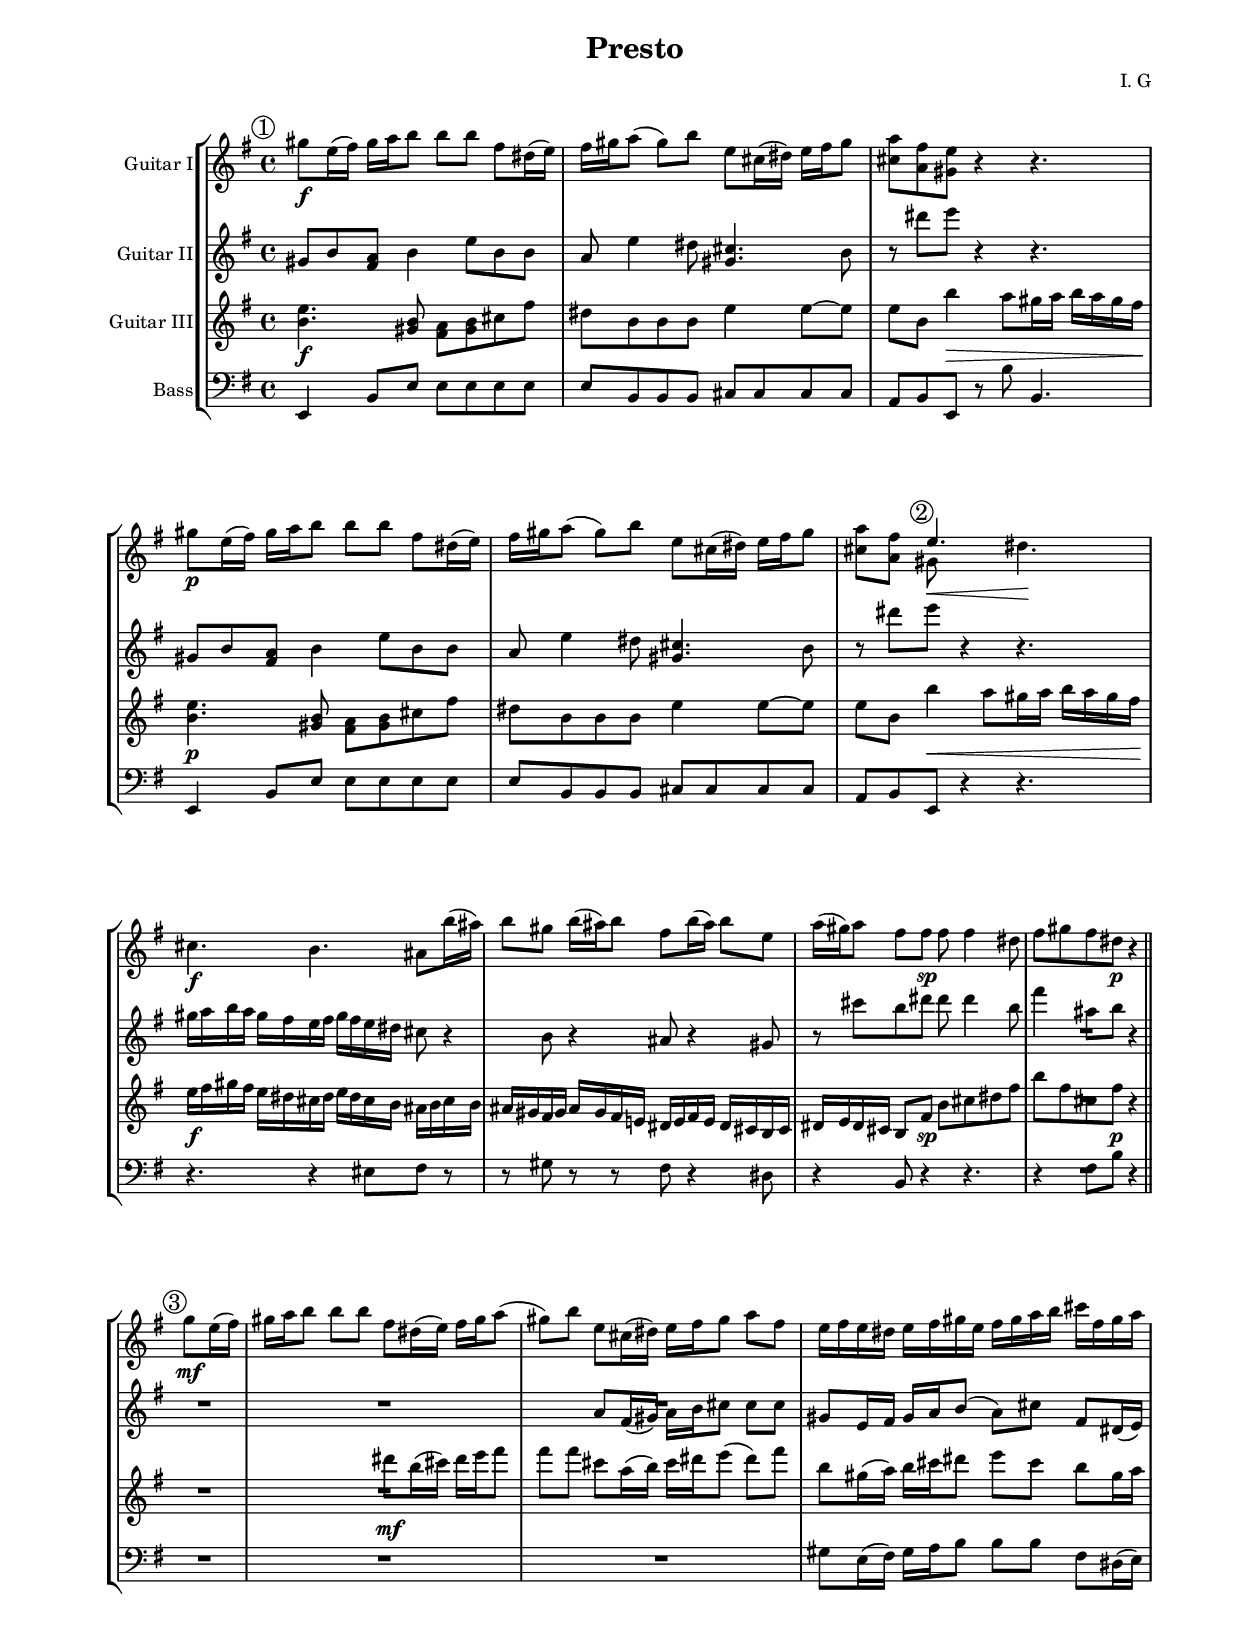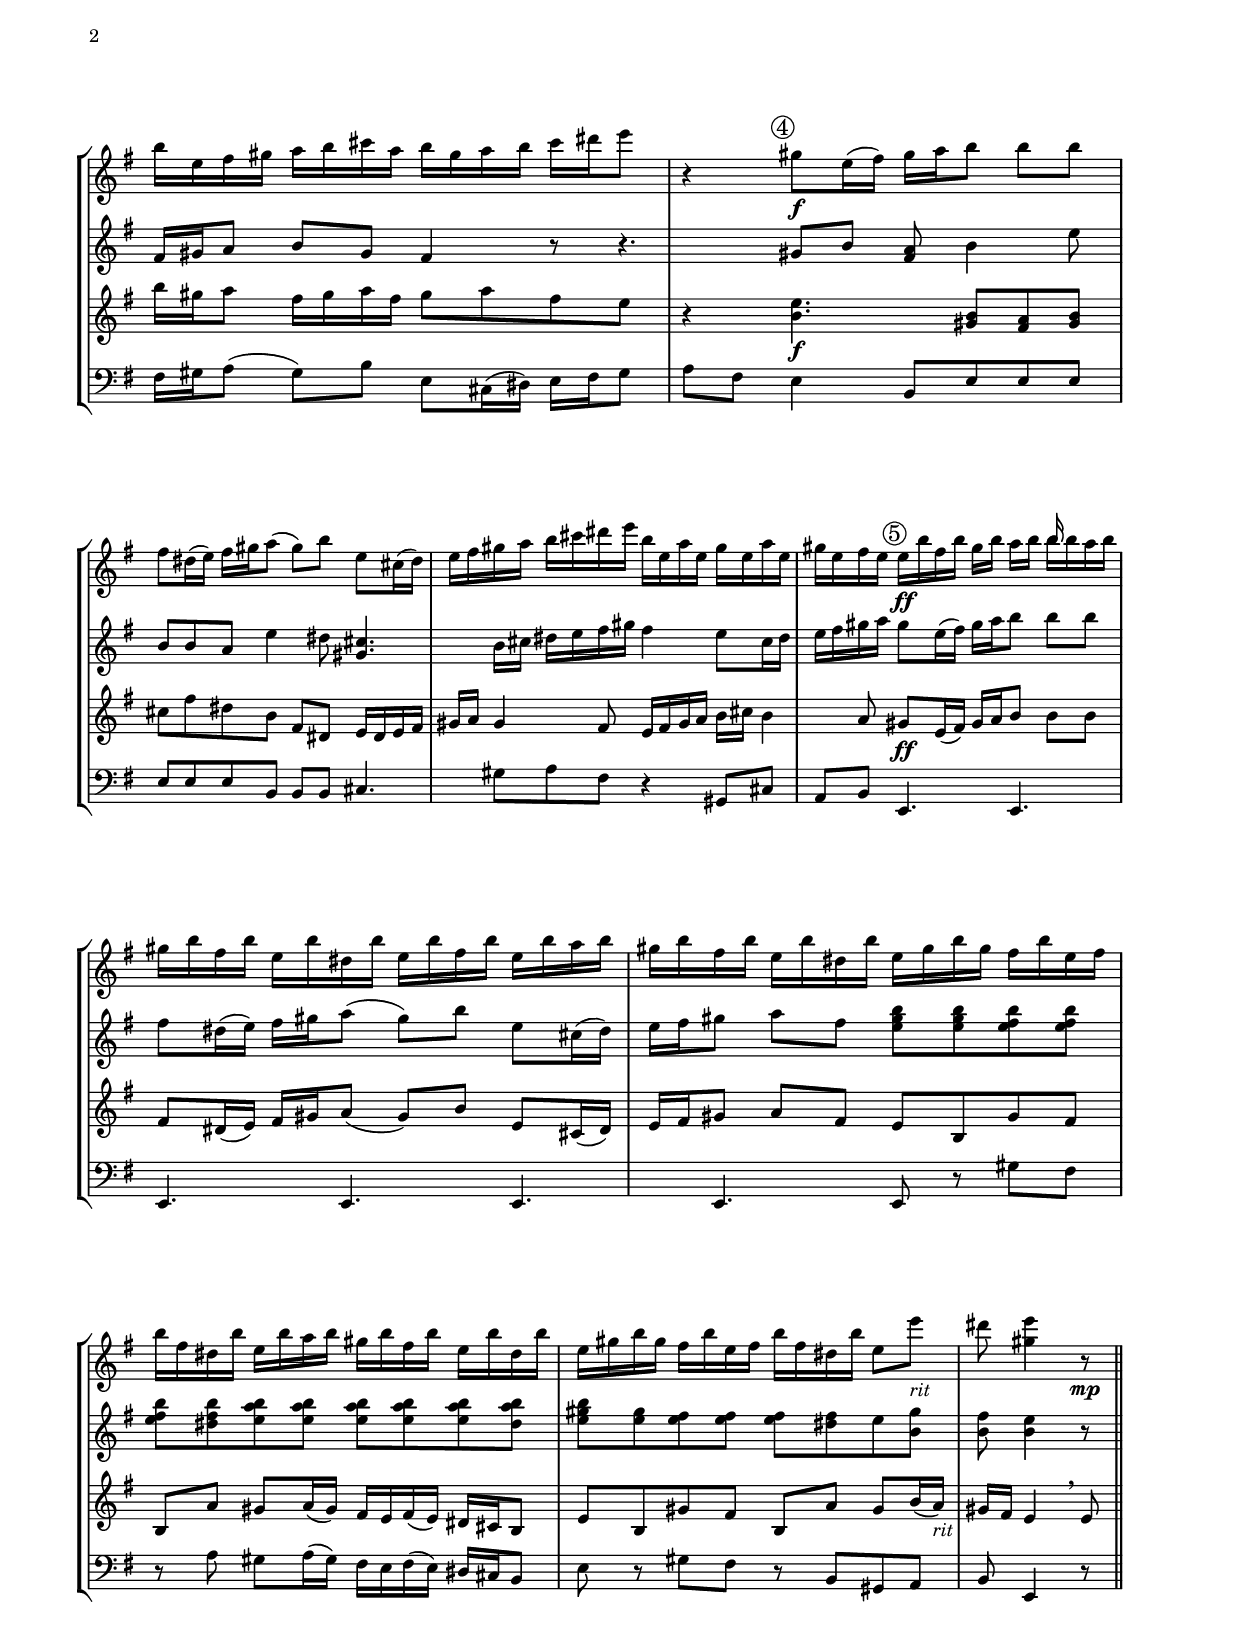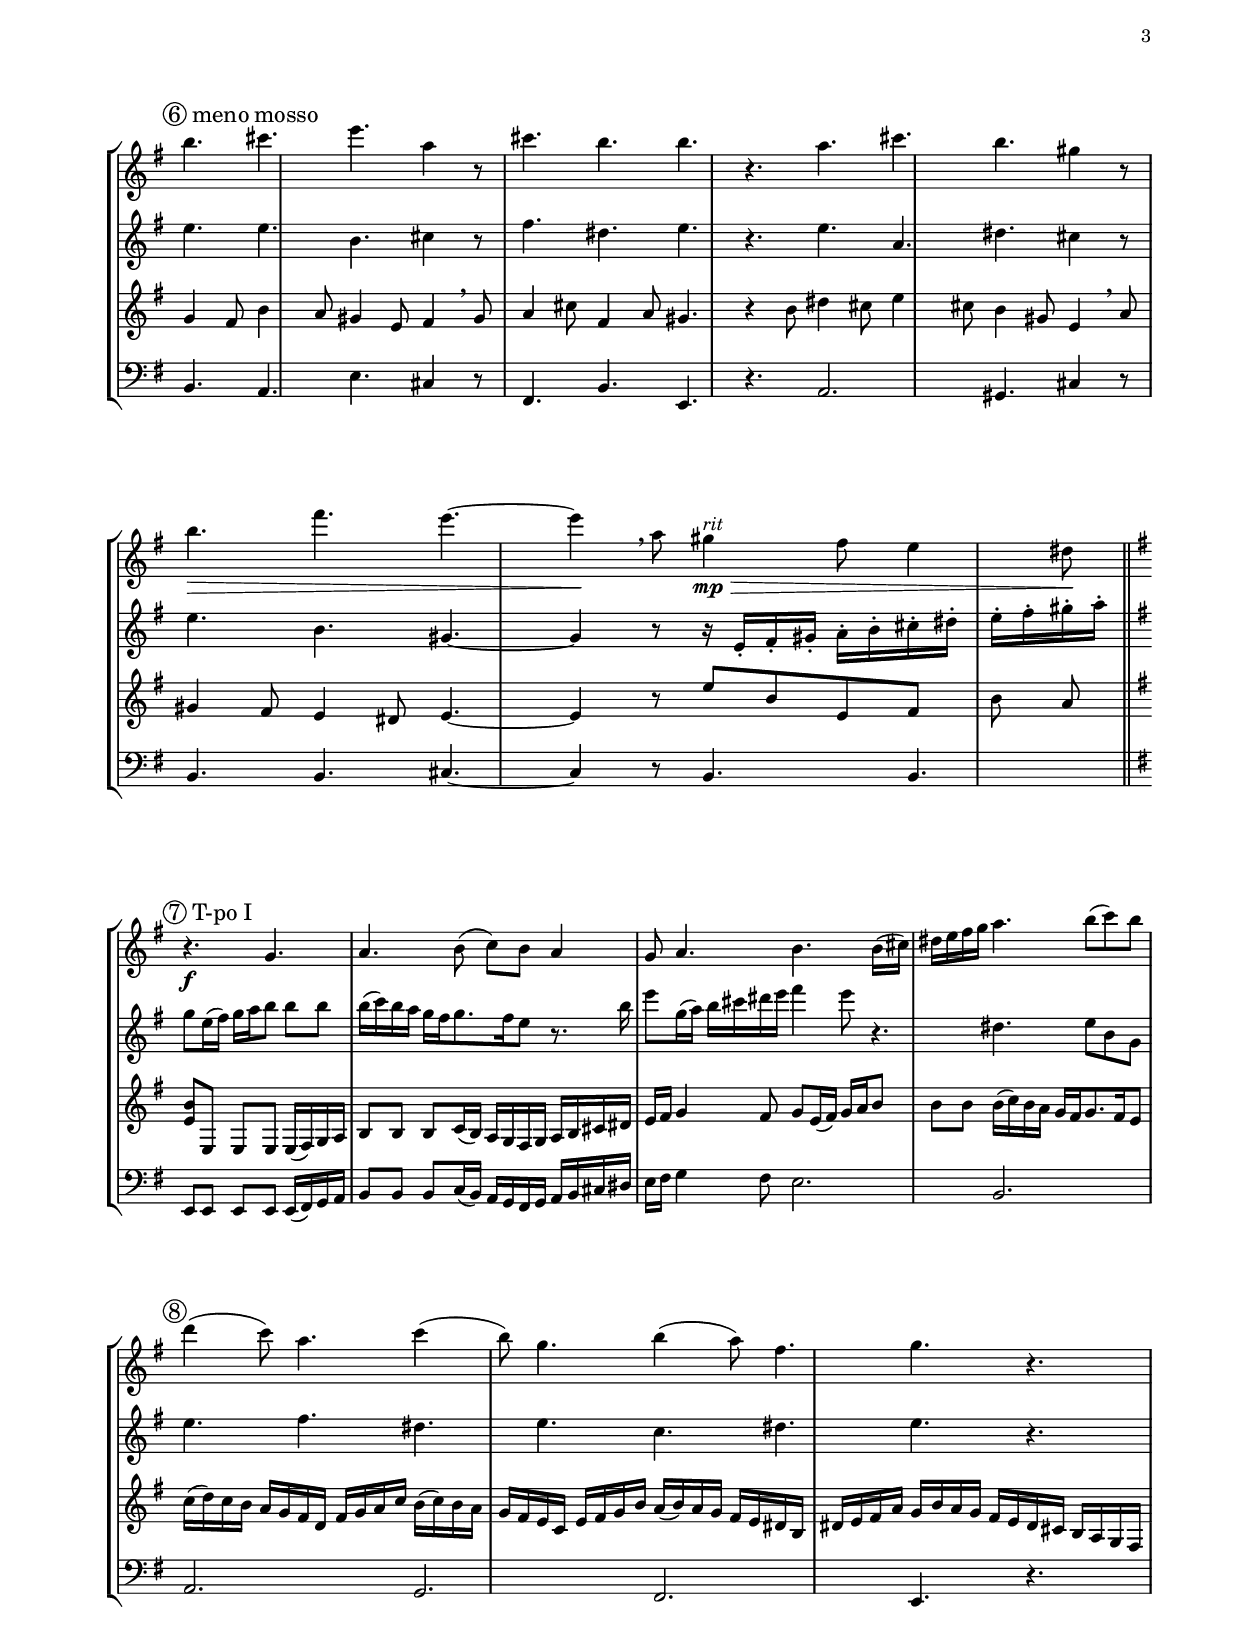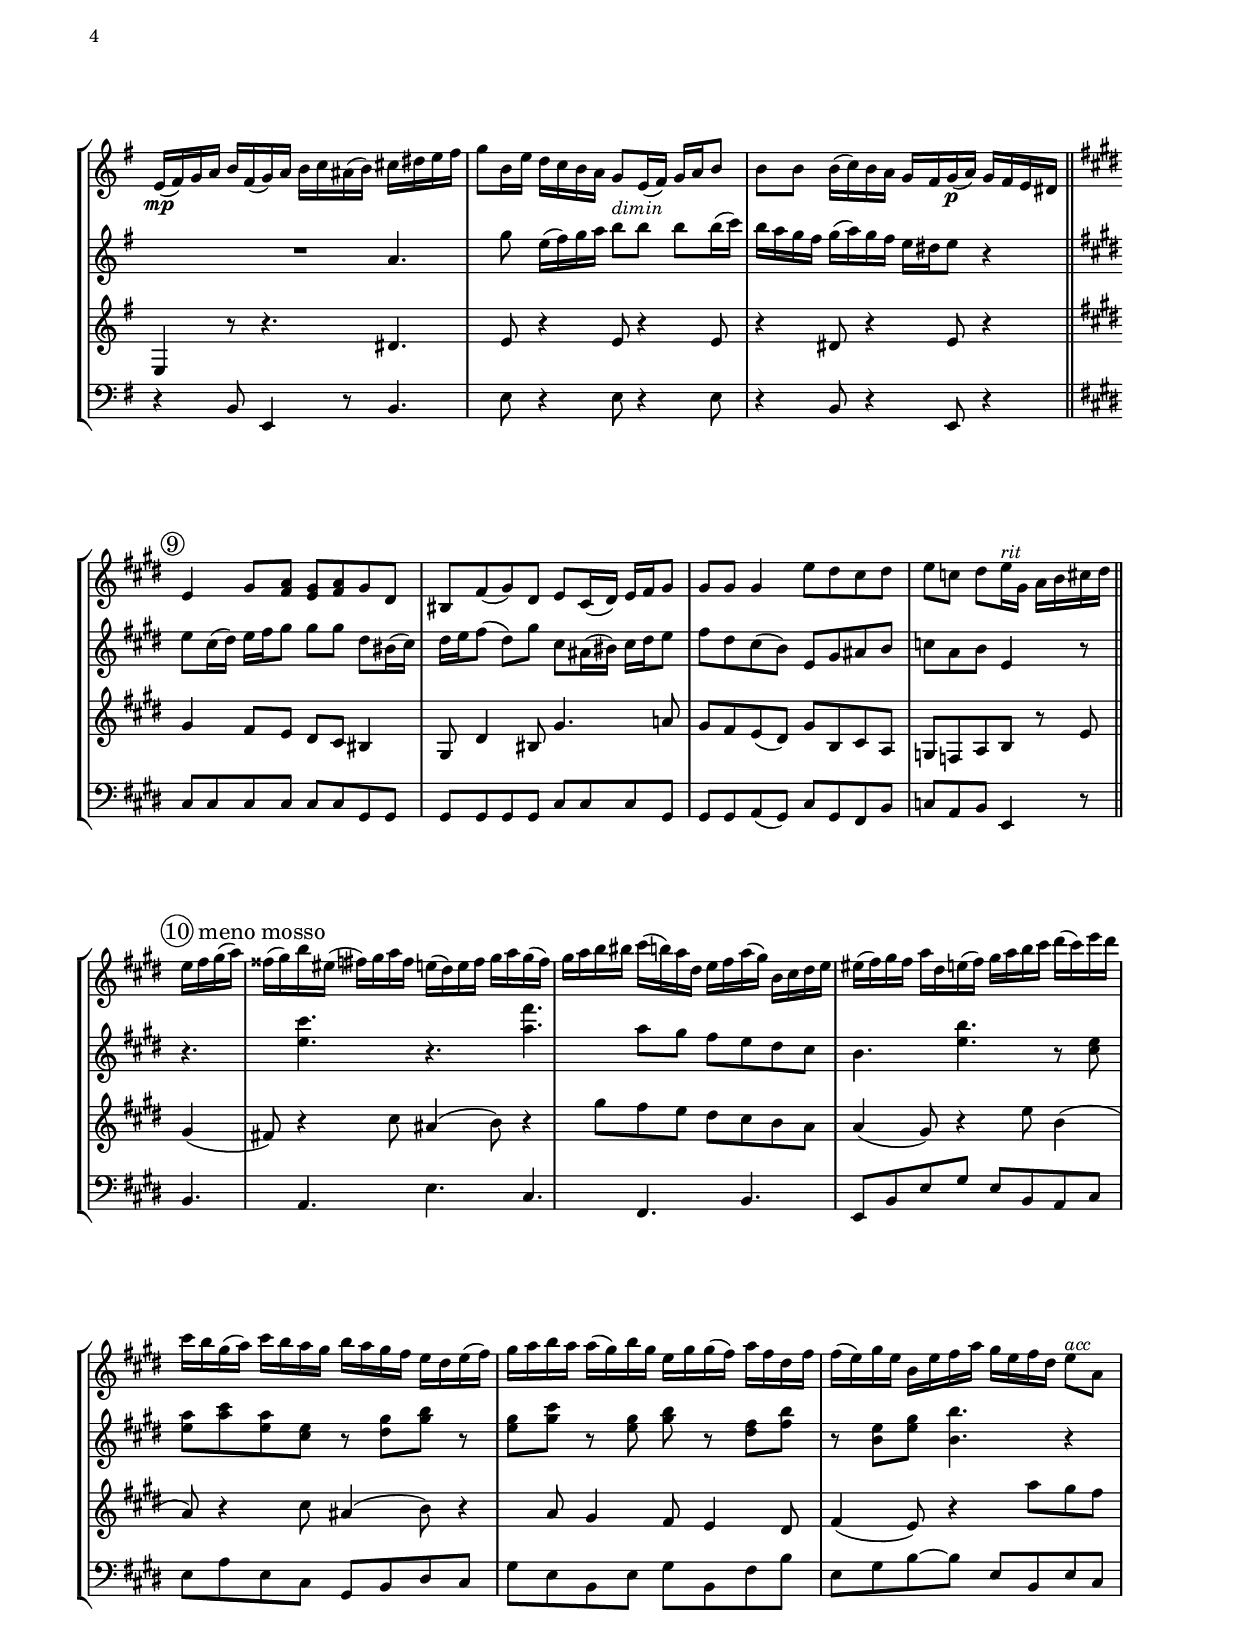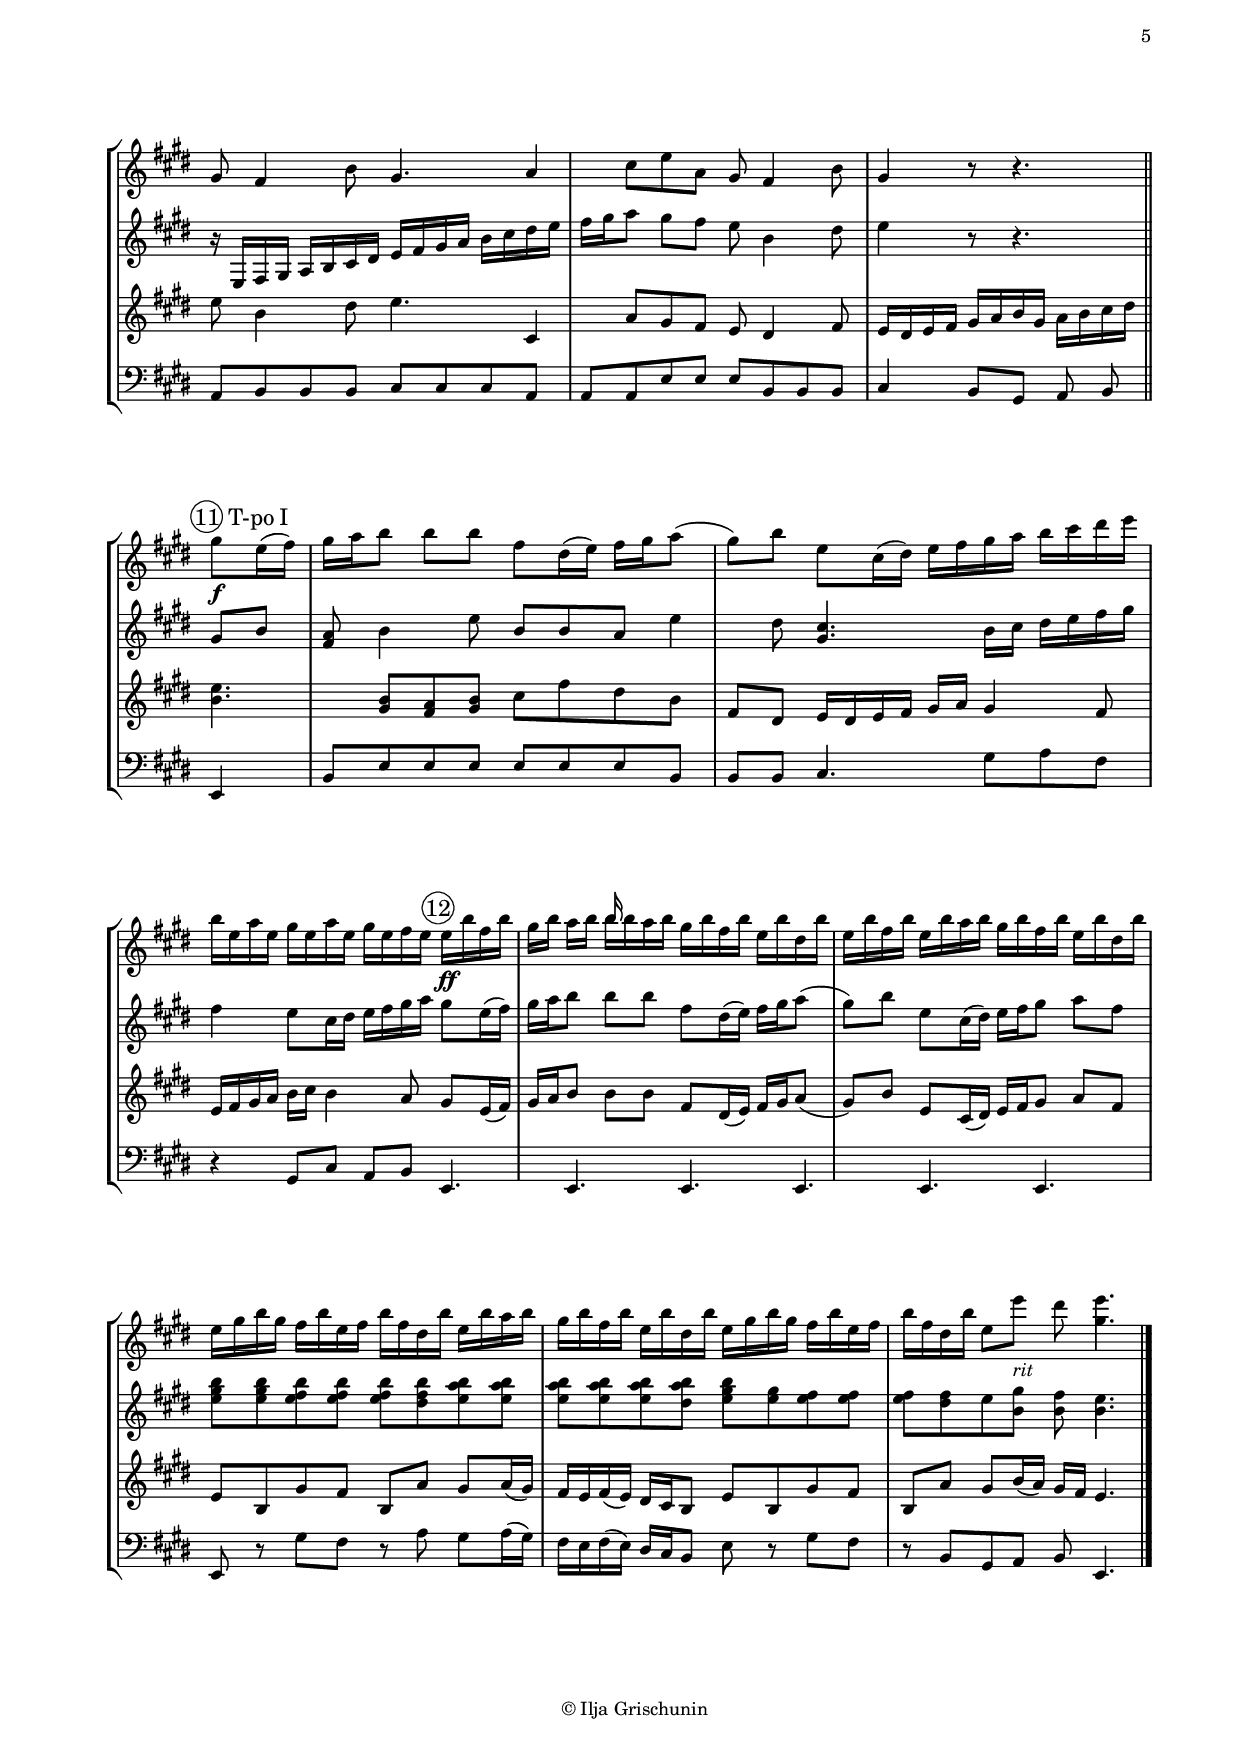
%\version "2.19.15"
\version "2.18.0"

\language "deutsch"

#(set-global-staff-size 16)
\paper {
  #(set-paper-size "a4")
  top-system-spacing.basic-distance = #25
  top-markup-spacing.basic-distance = #8
  markup-system-spacing.basic-distance = #26
  system-system-spacing.basic-distance = #28
  last-bottom-spacing.basic-distance = #25
  two-sided = ##t
  inner-margin = 20
  outer-margin = 15
}

\layout {
  \context {
    \Score
    \remove "Bar_number_engraver"
  }
  \override Staff.InstrumentName.self-alignment-X = #RIGHT
}

\header{
  title = "Presto"
  composer = "I. G"
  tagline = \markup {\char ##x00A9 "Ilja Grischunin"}
}

\include "global.ly"
dynamic = 
%\relative
{
  s2.*3\f s2\> s8. s16\! s2.*3\p s2\< s8. s16\!
  s2.*3\f s8 s8\sp s2 s4. s4.\p s2. s2.*5\mf s2.*4\f
  s2.*6\ff s8. s16^\markup { \italic rit }
}

guitarOne = 
\relative
{
  \global
  \mark \markup {\circle 1}
  gis''8\f e16( fis) gis a h8 h h fis dis16( e) fis gis a8( gis) h
  e, cis16( dis) e fis gis8 <cis, a'><a fis'> <gis e'> r4 r4.
  gis'8\p e16( fis) gis a h8 h h fis dis16( e) fis gis a8( gis) h
  e, cis16( dis) e fis gis8 <cis, a'><a fis'>
  \mark \markup {\circle 2}
  <<{ e'4. s}\\{gis,8\< s4 dis'4.\!}>>
  cis\f h ais8 h'16( ais) h8 gis h16( ais) h8
  fis h16( ais) h8 e, a16( gis) a8
  fis fis\sp fis fis4 dis8 fis gis fis dis\p r4
  \bar "||"
  \break
  \mark \markup {\circle 3}
  gis8\mf e16( fis) gis a h8 h h fis dis16( e) fis gis a8( gis) h
  e, cis16( dis) e fis gis8 a fis
  e16 fis e dis e fis gis e fis gis a h
  cis fis, gis a h e, fis gis a h cis a h gis a h cis dis e8 r4
  \mark \markup {\circle 4}
  gis,8\f e16( fis) gis a h8 h h fis dis16( e) fis gis a8( gis) h
  e, cis16( dis) e fis gis a h cis dis e h e, a e gis e a e gis e fis e
  \mark \markup {\circle 5}
  e\ff h' fis h gis h <<{s8 h16 s8.}\\{a16 h h h a h}>>
  gis h fis h e, h' dis, h' e, h' fis h  e, h' a h gis h fis h e, h' dis, h'
  e, gis h gis fis h e, fis h fis dis h' e, h' a h gis h fis h e, h' dis, h'
  e, gis h gis fis h e, fis h fis dis h'
  e,8 e'_\markup { \italic rit } dis <gis, e'>4 r8\mp
  \bar "||"
  \break
  \once \override Score.RehearsalMark.self-alignment-X = #LEFT
  \mark \markup {\circle 6 meno mosso}
  h4. cis e a,4 r8 cis4. h h r a cis h gis4 r8 h4.\> fis'
  e~ e4\! \breathe a,8 gis4^\markup { \italic rit }\mp\> fis8 e4 dis8\!
  \bar "||"
  \break
  \key e \minor
  \once \override Score.RehearsalMark.self-alignment-X = #LEFT
  \mark \markup {\circle 7 T-po I}
  r4.\f g, a h8( c) h a4 g8 a4. h h16( cis) dis e fis g a4. h8( c) h
  \mark \markup {\circle 8}
  d4( c8) a4. c4( h8) g4. h4( a8) fis4. g r
  e,16\mp( fis) g a h fis( g) a h c ais( h) cis dis e fis g8 h,16 e d c h a
  g8_\markup {\italic dimin} e16( fis) g a h8 h h
  h16( c) h a g fis g\p( a) g fis e dis
  \bar "||"
  \break
  \key e \major
  \mark \markup {\circle 9}
  e4 gis8 <fis a><e gis><fis a> gis dis his fis'( gis) dis
  e cis16( dis) e fis gis8 gis gis gis4 e'8 dis cis dis
  e c dis e16^\markup { \italic rit } gis, a h cis dis
  \bar "||"
  \break
  \once \override Score.RehearsalMark.self-alignment-X = #LEFT
  \mark \markup {\circle 10 meno mosso}
  e fis gis( a) fisis( gis) h eis,( fis) gis a fis
  e( dis) e fis gis a gis( fis) gis a h his
  cis( h!) a dis, e fis a( gis) h, cis dis e
  eis( fis) gis fis a dis, e( fis) gis a h cis
  dis( cis) e dis cis h gis( a) cis h a gis 
  h a gis fis e dis e( fis) gis a h a
  a( gis) h gis e gis gis( fis) a fis dis fis 
  fis( e) gis e h e fis a gis e fis dis
  e8^\markup { \italic acc } a, gis fis4 h8 gis4. a4 cis8 
  e a, gis fis4 h8 gis4 r8 r4.
  \bar "||"
  \break
  \once \override Score.RehearsalMark.self-alignment-X = #LEFT
  \mark \markup {\circle 11 T-po I}
  gis'8\f e16( fis) gis a h8 h h fis dis16( e) fis gis a8( gis) h
  e, cis16( dis) e fis gis a h cis dis e 
  \tag #'Part {\break}
  h e, a e gis e a e gis e fis e
  \mark \markup {\circle 12}
  e\ff h' fis h gis h <<{s8 h16 s8.}\\{a16 h h h a h}>>
  gis h fis h e, h' dis, h' e, h' fis h  e, h' a h gis h fis h e, h' dis, h'
  e, gis h gis fis h e, fis h fis dis h' e, h' a h gis h fis h e, h' dis, h'
  e, gis h gis fis h e, fis h fis dis h'
  e,8 e'_\markup { \italic rit } dis <gis, e'>4.
  \bar "|."
}

guitarTwo = 
\relative
{
  \global
  \mark \markup {\circle 1}
  gis'8  h <fis a> h4 e8 h h a e'4 dis8 <gis, cis>4. h8 r8 dis' e r4 r4.
  gis,,8 h <fis a> h4 e8 h h a e'4 dis8 <gis, cis>4. h8 r8 dis'
  \mark \markup {\circle 2}
  e r4 r4.
  gis,16 a h a gis fis e fis gis fis e dis cis8 r4 h8 r4 ais8 r4 gis8 r cis'
  h dis dis dis4 h8 fis'4 ais,8 h r4
  \bar "||"
  \mark \markup {\circle 3}
  R2.*2 a,8 fis16( gis) a h cis8 cis cis gis e16 fis gis a h8( a) cis
  fis, dis16( e) fis gis a8 h gis fis4 r8 r4.
  \mark \markup {\circle 4}
  gis8 h <fis a> h4 e8 h h a e'4 dis8 <gis, cis>4. h16 cis dis e fis gis
  fis4 e8 cis16 dis e fis gis a
  \mark \markup {\circle 5}
  gis8 e16( fis) gis a h8 h h
  fis dis16( e) fis gis a8( gis) h e, cis16( dis) e fis gis8 a fis
  <e gis h> q <e fis h> q q <dis fis h><e a h> q q q q <dis a' h>
  <e gis h><e gis><e fis> q q <dis fis> e <h gis'><h fis'><h e>4 r8
  \bar "||"
  \once \override Score.RehearsalMark.self-alignment-X = #LEFT
  \mark \markup {\circle 6 meno mosso}
  e4. e h cis4 r8 fis4. dis e r e a, dis cis4 r8 e4. h gis~ gis4 r8
  r16 e-. fis-. gis-. a-. h-. cis-. dis-. e-. fis-. gis-. a-.
  \bar "||"
  \key e \minor
  \once \override Score.RehearsalMark.self-alignment-X = #LEFT
  \mark \markup {\circle 7 T-po I}
  g8 e16( fis) g a h8 h h h16( c) h a g fis g8. fis16 e8 r8. h'16 e8 g,16( a) h cis dis e
  fis4 e8 r4. dis, e8 h g
  \mark \markup {\circle 8}
  e'4. fis dis e c dis e r R2. a,4. g'8 e16( fis) g a h8 h h h16( c) h a g fis
  g( a) g fis e dis e8 r4
  \bar "||"
  \key e \major
  \mark \markup {\circle 9}
  e8 cis16( dis) e fis gis8 gis gis dis8 his16( cis) dis e fis8( dis) gis
  cis, ais16( his) cis dis e8 fis dis cis( h) e, gis ais h c a h e,4 r8
  \bar "||"
  \once \override Score.RehearsalMark.self-alignment-X = #LEFT
  \mark \markup {\circle 10 meno mosso}
  r4. <e' cis'> r <a fis'> a8 gis fis e dis cis h4. <e h'>
  r8<cis e><e a><a cis><e a><cis e> r <dis gis><gis h> r <e gis><gis cis>
  r <e gis><gis h> r <dis fis><fis h> r <h, e><e gis><h h'>4.
  r4 r16 e,,16 fis gis a h cis dis e fis gis a h cis dis e fis gis a8
  gis fis e h4 dis8 e4 r8 r4.
  \bar "||"
  \once \override Score.RehearsalMark.self-alignment-X = #LEFT
  \mark \markup {\circle 11 T-po I}
  gis,8 h <fis a> h4 e8 h h a e'4 dis8 <gis, cis>4. h16 cis dis e fis gis
  fis4 e8 cis16 dis e fis gis a
  \mark \markup {\circle 12}
  gis8 e16( fis) gis a h8 h h
  fis dis16( e) fis gis a8( gis) h e, cis16( dis) e fis gis8 a fis
  <e gis h> q <e fis h> q q <dis fis h><e a h> q q q q <dis a' h>
  <e gis h><e gis><e fis> q q <dis fis> e <h gis'><h fis'><h e>4.
  \bar "|."
}

guitarThree = 
\relative {
  \global
  \mark \markup {\circle 1}
  <h' e>4. <gis h>8< fis a><gis h> cis fis dis h h h e4 e8~e e h
  h'4 a8 gis16 a h a gis fis
  <h, e>4. <gis h>8< fis a><gis h> cis fis dis h h h e4 e8~e e h
  \mark \markup {\circle 2}
  h'4 a8 gis16 a h a gis fis e fis gis fis e dis cis dis e dis cis h
  ais h cis h ais gis fis gis ais gis fis e!
  dis e fis e dis cis h cis dis e dis cis h8 fis' h cis dis fis h fis cis fis r4
  \bar "||"
  \mark \markup {\circle 3}
  R2.dis'8 h16( cis) dis e fis8 fis fis cis a16( h) cis dis e8( dis) fis
  h, gis16( a) h cis dis8 e cis h gis16 a h gis a8 fis16 gis a fis
  gis8 a fis e r4
  \mark \markup {\circle 4}
  <h e>4. <gis h>8< fis a><gis h> cis fis dis h fis dis
  e16 dis e fis gis a gis4 fis8 e16 fis gis a h cis h4 a8
  \mark \markup {\circle 5}
  gis8 e16( fis) gis a h8 h h fis dis16( e) fis gis a8( gis) h e, cis16( dis) e fis gis8 a fis
  e h gis' fis h, a' gis a16( gis) fis e fis( e) dis cis h8
  e h gis' fis h, a' gis h16( a) gis fis e4 \breathe e8
  \bar "||"
  \once \override Score.RehearsalMark.self-alignment-X = #LEFT
  \mark \markup {\circle 6 meno mosso}
  gis4 fis8 h4 a8 gis4 e8 fis4 \breathe gis8
  a4 cis8 fis,4 a8 gis4. r4 h8 dis4 cis8 e4 cis8 h4 gis8 e4 \breathe a8 gis4 fis8 e4 dis8
  e4.~ e4 r8 e'8 h e, fis h a
  \bar "||"
  \key e \minor
  \once \override Score.RehearsalMark.self-alignment-X = #LEFT
  \mark \markup {\circle 7 T-po I}
  <e h'>8 e, e e e16( fis) g a h8 h h c16( h) a g fis g a h cis dis e fis g4 fis8
  g e16( fis) g a h8 h h h16( c) h a g fis g8. fis16 e8
  \mark \markup {\circle 8}
  c'16( d) c h a g fis d fis g a c h( c) h a g fis e c e fis g h
  a( h) a g fis e dis h dis e fis a g h a g fis e dis cis h a g fis
  e4r8 r4. dis'4. e8 r4 e8 r4 e8 r4 dis8 r4 e8 r4
  \bar "||"
  \mark \markup {\circle 9}
  \key e \major
  gis4 fis8 e dis cis his4 gis8 dis'4 his8 gis'4. a!8 gis fis
  e( dis) gis h, cis a g f a h r e
  \bar "||"
  \once \override Score.RehearsalMark.self-alignment-X = #LEFT
  \mark \markup {\circle 10 meno mosso}
  gis4( fis!8) r4 cis'8 ais4( h8) r4 gis'8 fis e dis cis h a a4( gis8) r4 e'8
  h4( a8) r4 cis8 ais4( h8) r4 a8 gis4 fis8 e4 dis8 fis4( e8) r4 a'8 gis fis e h4 dis8
  e4. cis,4 a'8 gis fis e dis4 fis8 e16 dis e fis gis a h gis a h cis dis
  \bar "||"
  \once \override Score.RehearsalMark.self-alignment-X = #LEFT
  \mark \markup {\circle 11 T-po I}
   <h e>4. <gis h>8< fis a><gis h> cis fis dis h fis dis
  e16 dis e fis gis a gis4 fis8 e16 fis gis a h cis h4 a8
  \mark \markup {\circle 12}
  gis8 e16( fis) gis a h8 h h fis dis16( e) fis gis a8( gis) h e, cis16( dis) e fis gis8 a fis
  e h gis' fis h, a' gis a16( gis) fis e fis( e) dis cis h8
  e h gis' fis h, a' gis h16( a) gis fis e4.
  \bar "|."
}

bass = 
\relative
{
  \global
  \clef bass
  \mark \markup {\circle 1}
  e,4 h'8 e e e e e e h h h cis cis cis cis a h e, r h'' h,4.
  e,4 h'8 e e e e e e h h h cis cis cis cis a h
  \mark \markup {\circle 2}
  e, r4 r4. r r4 eis'8 fis r r gis r r fis r4 dis8 r4 h8 r4 r4. r4 fis'8 h r4
  \bar "||"
  \mark \markup {\circle 3}
  R2.*3 gis8 e16( fis) gis a h8 h h fis dis16( e) fis gis a8( gis) h
  e, cis16( dis) e fis gis8 a fis
  \mark \markup {\circle 4}
  e4 h8 e e e e e e h h h cis4. gis'8 a fis
  r4 gis,8 cis a h
  \mark \markup {\circle 5}
  \repeat unfold 6 {e,4.} e8 r gis' fis r a
  gis a16( gis) fis e fis( e) dis cis h8 e r gis fis r h, gis a h e,4 r8
  \bar "||"
  \break
  \once \override Score.RehearsalMark.self-alignment-X = #LEFT
  \mark \markup {\circle 6 meno mosso}
  h'4. a e' cis4 r8 fis,4. h e, r a2. gis4. cis4 r8 h4. h cis~ cis4 r8 h4. h
  \bar "||"
  \break
  \key e \minor
  \once \override Score.RehearsalMark.self-alignment-X = #LEFT
  \mark \markup {\circle 7 T-po I}
  e,8 e e e e16( fis) g a h8 h h c16( h) a g fis g a h cis dis e fis g4 fis8
  e2. h
  \tag #'Part {\break}
  \mark \markup {\circle 8}
  a g fis e4. r r4 h'8 e,4 r8 h'4. e8 r4 e8 r4 e8 r4 h8 r4 e,8 r4
  \bar "||"
  \key e \major
  \mark \markup {\circle 9}
  \repeat unfold 6 {cis'8} \repeat unfold 6 {gis}
  \repeat unfold 3 {cis8} \repeat unfold 3 {gis}
  a( gis) cis gis fis h c a h e,4 r8
  \bar "||"
  \break
  \once \override Score.RehearsalMark.self-alignment-X = #LEFT
  \mark \markup {\circle 10 meno mosso}
  h'4. a e' cis fis, h e,8 h' e gis e h a cis e a e cis gis h dis cis gis' e
  h e gis h, fis' h e, gis h~ h e, h e cis a \repeat unfold 3 {h}
  \repeat unfold 3 {cis} \repeat unfold 3 {a}\repeat unfold 3 {e'}
  \repeat unfold 3 {h} cis4 h8 gis a h
  \bar "||"
  \once \override Score.RehearsalMark.self-alignment-X = #LEFT
  \mark \markup {\circle 11 T-po I}
  e,4 h'8 e e e e e e h h h cis4. gis'8 a fis
  r4 gis,8 cis a h
  \mark \markup {\circle 12}
  \repeat unfold 6 {e,4.} e8 r gis' fis r a
  gis a16( gis) fis e fis( e) dis cis h8 e r gis fis r h, gis a h e,4.
  \bar "|."
}


\score {
  \new StaffGroup
  <<
    \new Staff \with {
      instrumentName = "Guitar I"
    }
    \removeWithTag #'Part
    \guitarOne

    \new Staff \with {
      instrumentName = "Guitar II"
    }
    \removeWithTag #'Part
    \guitarTwo

    \new Staff \with {
      instrumentName = "Guitar III"
    }
    \removeWithTag #'Part
    \guitarThree

    \new Dynamics \dynamic

    \new Staff \with {
      instrumentName = "Bass"
    }
    \removeWithTag #'Part
    \bass
  >>
}